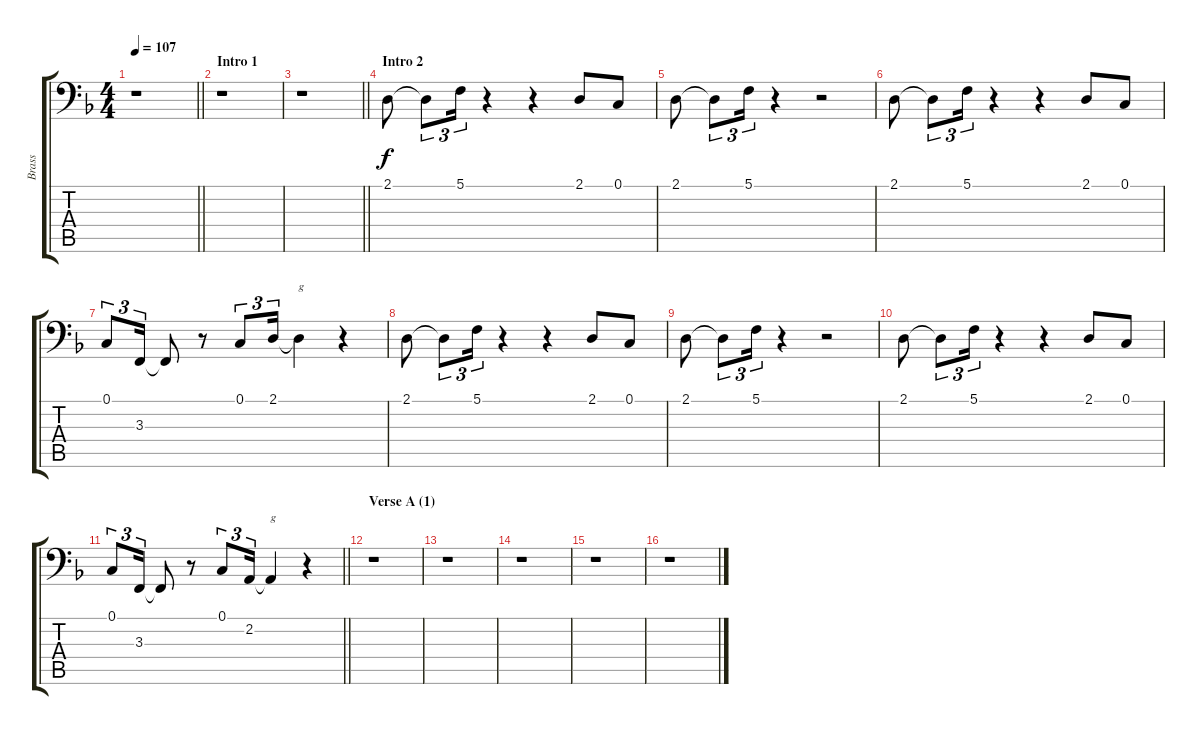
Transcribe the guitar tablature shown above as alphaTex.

\track ("Brass" "Brass") {instrument brasssection}
\staff {score tabs}
\tuning (C3 G2 D2 A1 E1 B0) {hide}
\ts (4 4)
\tempo 107
\clef f4
\barLineRight lightlight
\ks dminor
r.1{dy f instrument brasssection} |
\section ("" "Intro 1")
r.1 |
\barLineRight lightlight
r.1 |
\section ("" "Intro 2")
2.1.8 2.1{t}.8{tu (3 2)} 5.1.16{tu (3 2)} r.4 r.4 2.1.8 0.1.8 |
2.1.8 2.1{t}.8{tu (3 2)} 5.1.16{tu (3 2)} r.4 r.2 |
2.1.8 2.1{t}.8{tu (3 2)} 5.1.16{tu (3 2)} r.4 r.4 2.1.8 0.1.8 |
0.1.8{tu (3 2)} 3.3.16{tu (3 2)} 3.3{t}.8 r.8 0.1.8{tu (3 2)} 2.1.16{tu (3 2)} 2.1{t}.4{txt "g"} r.4 |
2.1.8 2.1{t}.8{tu (3 2)} 5.1.16{tu (3 2)} r.4 r.4 2.1.8 0.1.8 |
2.1.8 2.1{t}.8{tu (3 2)} 5.1.16{tu (3 2)} r.4 r.2 |
2.1.8 2.1{t}.8{tu (3 2)} 5.1.16{tu (3 2)} r.4 r.4 2.1.8 0.1.8 |
\barLineRight lightlight
0.1.8{tu (3 2)} 3.3.16{tu (3 2)} 3.3{t}.8 r.8 0.1.8{tu (3 2)} 2.2.16{tu (3 2)} 2.2{t}.4{txt "g"} r.4 |
\section ("" "Verse A (1)")
r.1 |
r.1 |
r.1 |
r.1 |
r.1
